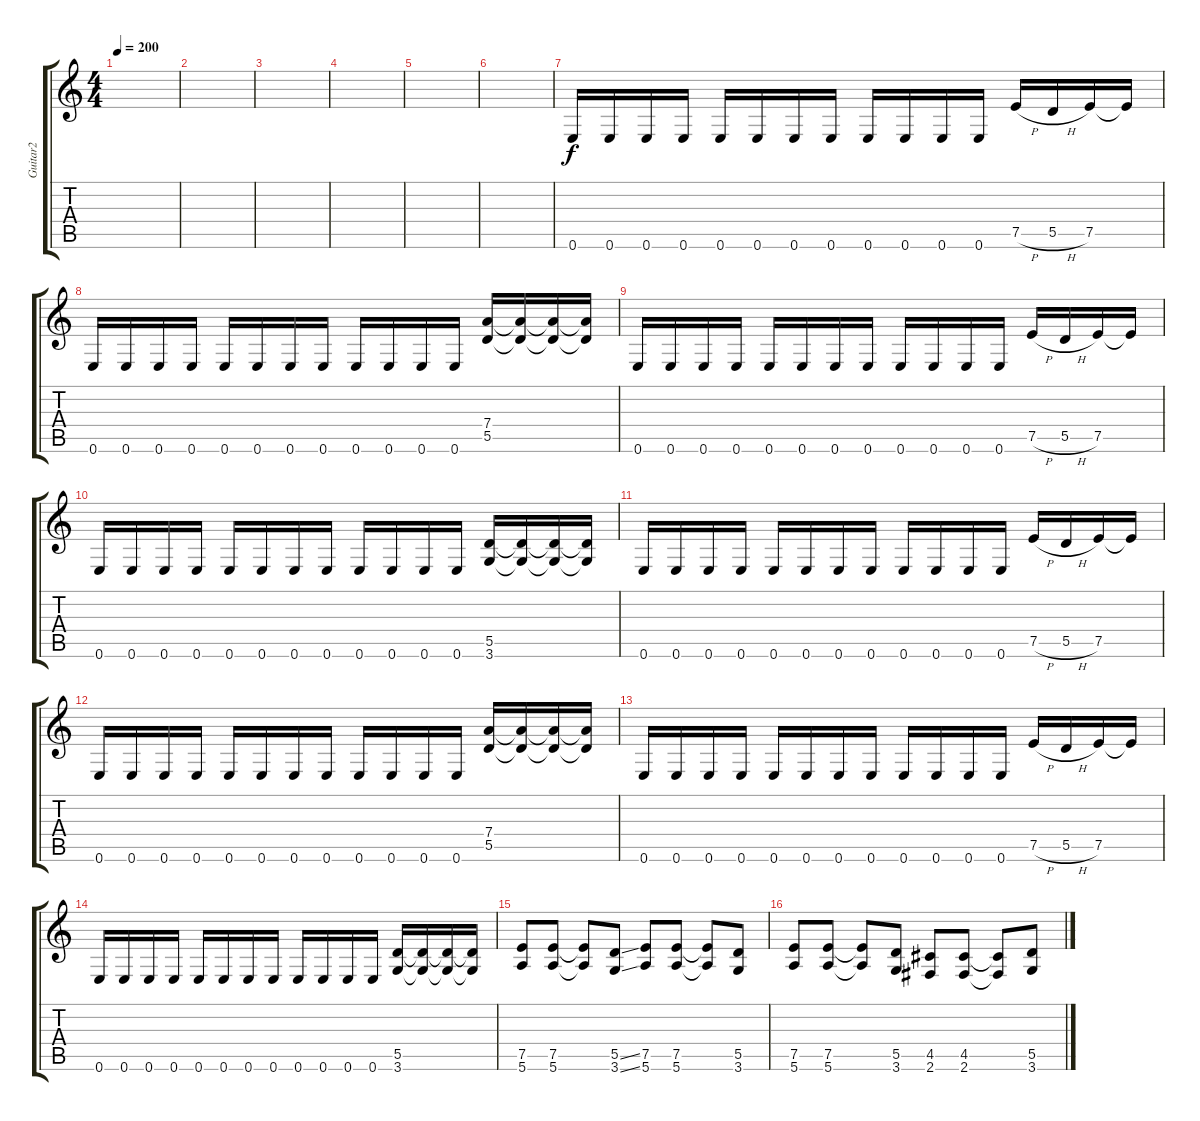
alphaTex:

\track ("Guitar2" "Guitar2") {instrument distortionguitar}
\staff {score tabs}
\tuning (E4 B3 G3 D3 A2 E2) {hide}
\ts (4 4)
\tempo 200
\clef g2
\ks c
|
|
|
|
|
|
0.6.16{instrument distortionguitar} 0.6.16 0.6.16 0.6.16 0.6.16 0.6.16 0.6.16 0.6.16 0.6.16 0.6.16 0.6.16 0.6.16 7.5{h}.16 5.5{h}.16 7.5.16 7.5{t}.16 |
0.6.16 0.6.16 0.6.16 0.6.16 0.6.16 0.6.16 0.6.16 0.6.16 0.6.16 0.6.16 0.6.16 0.6.16 (7.4 5.5).16 (7.4{t} 5.5{t}).16 (7.4{t} 5.5{t}).16 (7.4{t} 5.5{t}).16 |
0.6.16{instrument distortionguitar} 0.6.16 0.6.16 0.6.16 0.6.16 0.6.16 0.6.16 0.6.16 0.6.16 0.6.16 0.6.16 0.6.16 7.5{h}.16 5.5{h}.16 7.5.16 7.5{t}.16 |
0.6.16 0.6.16 0.6.16 0.6.16 0.6.16 0.6.16 0.6.16 0.6.16 0.6.16 0.6.16 0.6.16 0.6.16 (5.5 3.6).16 (5.5{t} 3.6{t}).16 (5.5{t} 3.6{t}).16 (5.5{t} 3.6{t}).16 |
0.6.16{instrument distortionguitar} 0.6.16 0.6.16 0.6.16 0.6.16 0.6.16 0.6.16 0.6.16 0.6.16 0.6.16 0.6.16 0.6.16 7.5{h}.16 5.5{h}.16 7.5.16 7.5{t}.16 |
0.6.16 0.6.16 0.6.16 0.6.16 0.6.16 0.6.16 0.6.16 0.6.16 0.6.16 0.6.16 0.6.16 0.6.16 (7.4 5.5).16 (7.4{t} 5.5{t}).16 (7.4{t} 5.5{t}).16 (7.4{t} 5.5{t}).16 |
0.6.16{instrument distortionguitar} 0.6.16 0.6.16 0.6.16 0.6.16 0.6.16 0.6.16 0.6.16 0.6.16 0.6.16 0.6.16 0.6.16 7.5{h}.16 5.5{h}.16 7.5.16 7.5{t}.16 |
0.6.16 0.6.16 0.6.16 0.6.16 0.6.16 0.6.16 0.6.16 0.6.16 0.6.16 0.6.16 0.6.16 0.6.16 (5.5 3.6).16 (5.5{t} 3.6{t}).16 (5.5{t} 3.6{t}).16 (5.5{t} 3.6{t}).16 |
(7.5 5.6).8 (7.5 5.6).8 (7.5{t} 5.6{t}).8 (5.5{ss} 3.6{ss}).8 (7.5 5.6).8 (7.5 5.6).8 (7.5{t} 5.6{t}).8 (5.5 3.6).8 |
(7.5 5.6).8 (7.5 5.6).8 (7.5{t} 5.6{t}).8 (5.5 3.6).8 (4.5 2.6).8 (4.5 2.6).8 (4.5{t} 2.6{t}).8 (5.5{ss} 3.6{ss}).8
